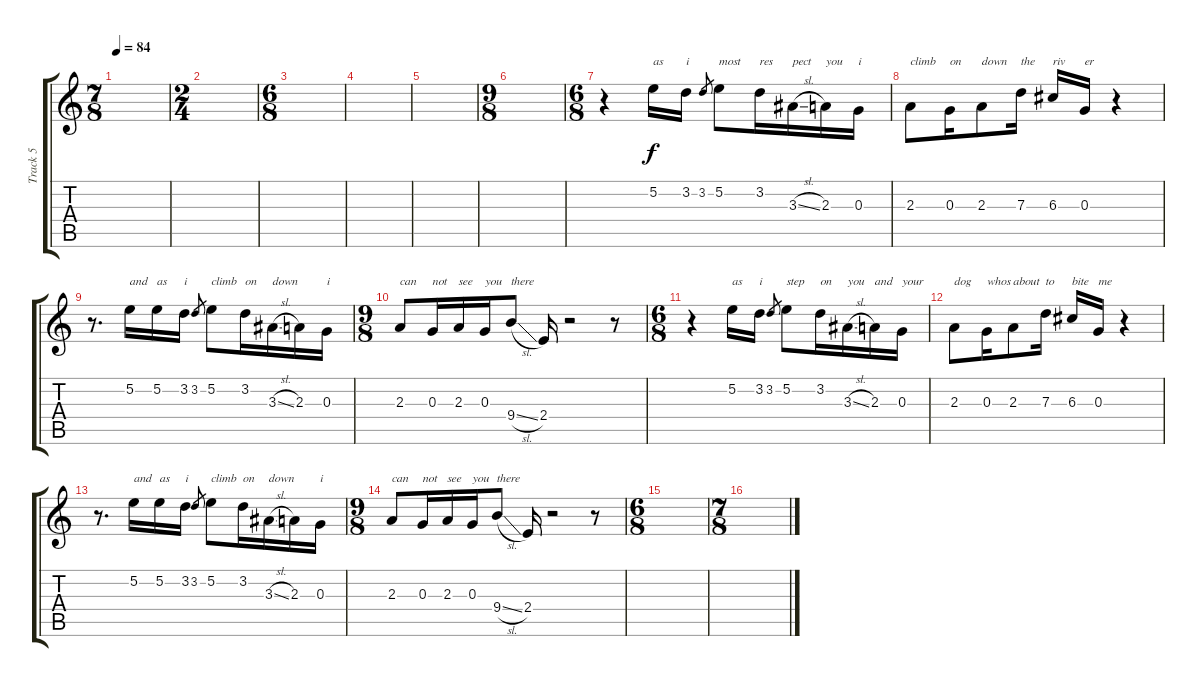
\track ("Track 5" "Track 5") {instrument acousticguitarsteel}
\staff {score tabs}
\tuning (E4 B3 G3 D3 A2 E2) {hide}
\ts (7 8)
\tempo 84
\clef g2
\ks c
|
\ts (2 4)
|
\ts (6 8)
|
|
|
\ts (9 8)
|
\ts (6 8)
r.4 5.2.16{txt "as"} 3.2.16{txt "i"} 3.2.8{gr} 5.2.8{txt "most"} 3.2.16{txt "res"} 3.3{sl}.16{txt "pect"} 2.3.16{txt "you"} 0.3.16{txt "i"} |
2.3.8{txt "climb"} 0.3.16{txt "on"} 2.3.8{txt "down"} 7.3.16{txt "the"} 6.3.16{txt "riv"} 0.3.16{txt "er"} r.4 |
r.8{d} 5.2.16{txt "and"} 5.2.16{txt "as"} 3.2.16{txt "i"} 3.2.8{gr} 5.2.8{txt "climb"} 3.2.16{txt "on"} 3.3{sl}.16{txt "down"} 2.3.16 0.3.16{txt "i"} |
\ts (9 8)
2.3.8{txt "can"} 0.3.16{txt "not"} 2.3.16{txt "see"} 0.3.16{txt "you"} 9.4{sl}.8{txt "there"} 2.4.16 r.2 r.8 |
\ts (6 8)
r.4 5.2.16{txt "as"} 3.2.16{txt "i"} 3.2.8{gr} 5.2.8{txt "step"} 3.2.16{txt "on"} 3.3{sl}.16{txt "you"} 2.3.16{txt "and"} 0.3.16{txt "your"} |
2.3.8{txt "dog"} 0.3.16{txt "whos"} 2.3.8{txt "about"} 7.3.16{txt "to"} 6.3.16{txt "bite"} 0.3.16{txt "me"} r.4 |
r.8{d} 5.2.16{txt "and"} 5.2.16{txt "as"} 3.2.16{txt "i"} 3.2.8{gr} 5.2.8{txt "climb"} 3.2.16{txt "on"} 3.3{sl}.16{txt "down"} 2.3.16 0.3.16{txt "i"} |
\ts (9 8)
2.3.8{txt "can"} 0.3.16{txt "not"} 2.3.16{txt "see"} 0.3.16{txt "you"} 9.4{sl}.8{txt "there"} 2.4.16 r.2 r.8 |
\ts (6 8)
|
\ts (7 8)
